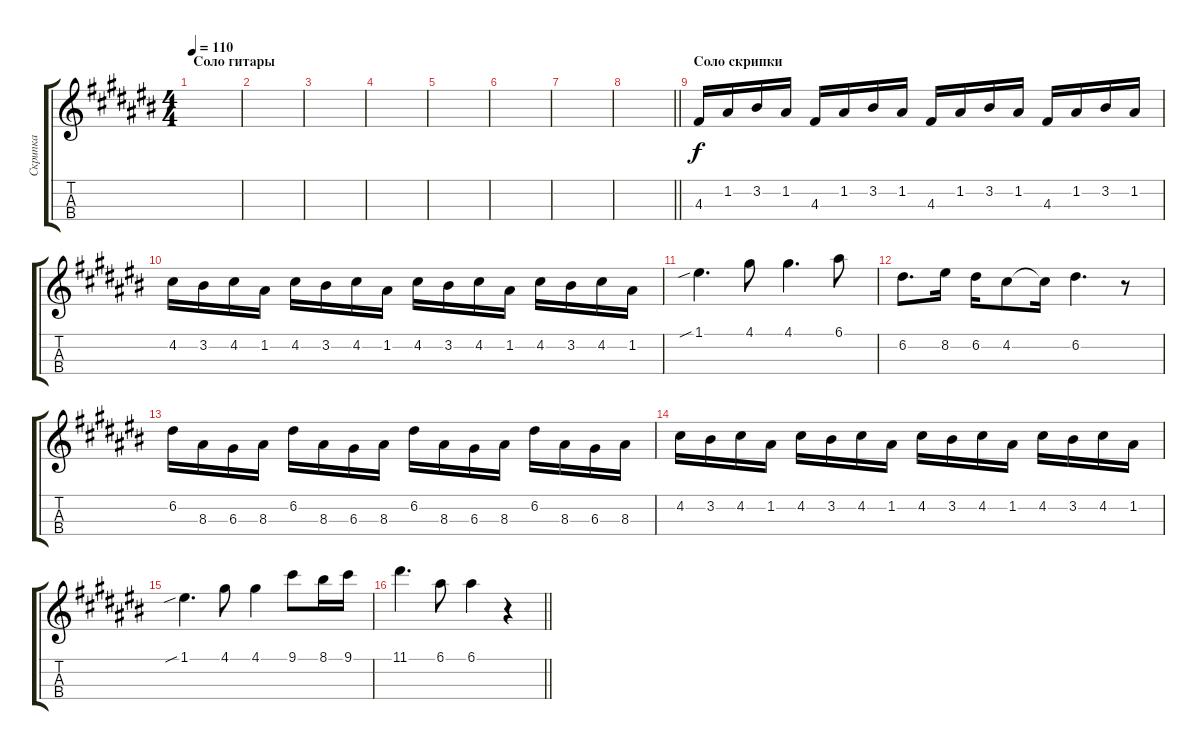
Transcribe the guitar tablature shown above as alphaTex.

\track ("Скрипка" "Скрипка") {instrument violin}
\staff {score tabs}
\tuning (E5 A4 D4 G3) {hide}
\ts (4 4)
\section ("" "Соло гитары")
\tempo 110
\clef g2
\ks a#minor
|
|
|
|
|
|
|
\barLineRight lightlight
|
\section ("" "Соло скрипки")
4.3.16{volume 14} 1.2.16 3.2.16 1.2.16 4.3.16 1.2.16 3.2.16 1.2.16 4.3.16 1.2.16 3.2.16 1.2.16 4.3.16 1.2.16 3.2.16 1.2.16 |
4.2.16 3.2.16 4.2.16 1.2.16 4.2.16 3.2.16 4.2.16 1.2.16 4.2.16 3.2.16 4.2.16 1.2.16 4.2.16 3.2.16 4.2.16 1.2.16 |
1.1{sib}.4{d} 4.1.8 4.1.4{d} 6.1.8 |
6.2.8{d} 8.2.16 6.2.16 4.2.8 4.2{t}.16 6.2.4{d} r.8 |
6.2.16 8.3.16 6.3.16 8.3.16 6.2.16 8.3.16 6.3.16 8.3.16 6.2.16 8.3.16 6.3.16 8.3.16 6.2.16 8.3.16 6.3.16 8.3.16 |
4.2.16 3.2.16 4.2.16 1.2.16 4.2.16 3.2.16 4.2.16 1.2.16 4.2.16 3.2.16 4.2.16 1.2.16 4.2.16 3.2.16 4.2.16 1.2.16 |
1.1{sib}.4{d} 4.1.8 4.1.4 9.1.8 8.1.16 9.1.16 |
\barLineRight lightlight
11.1.4{d} 6.1.8 6.1.4 r.4
